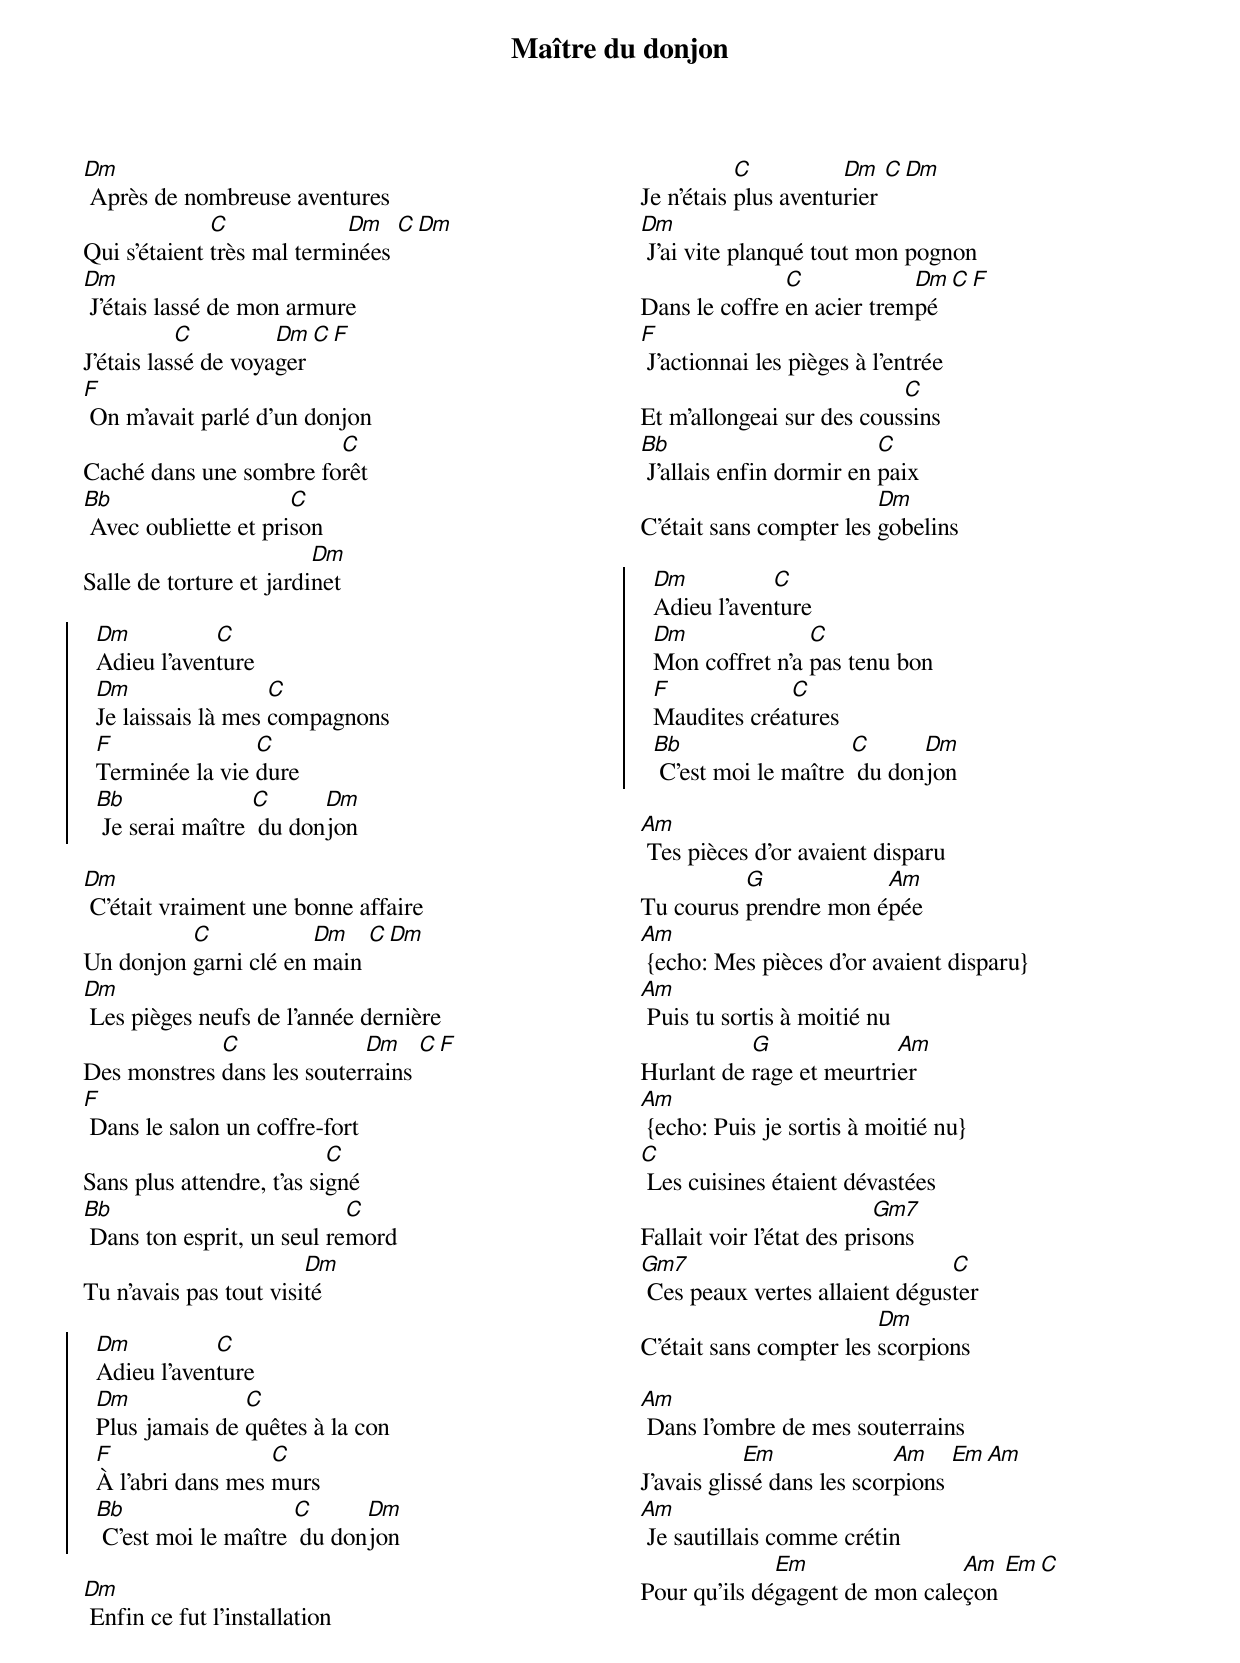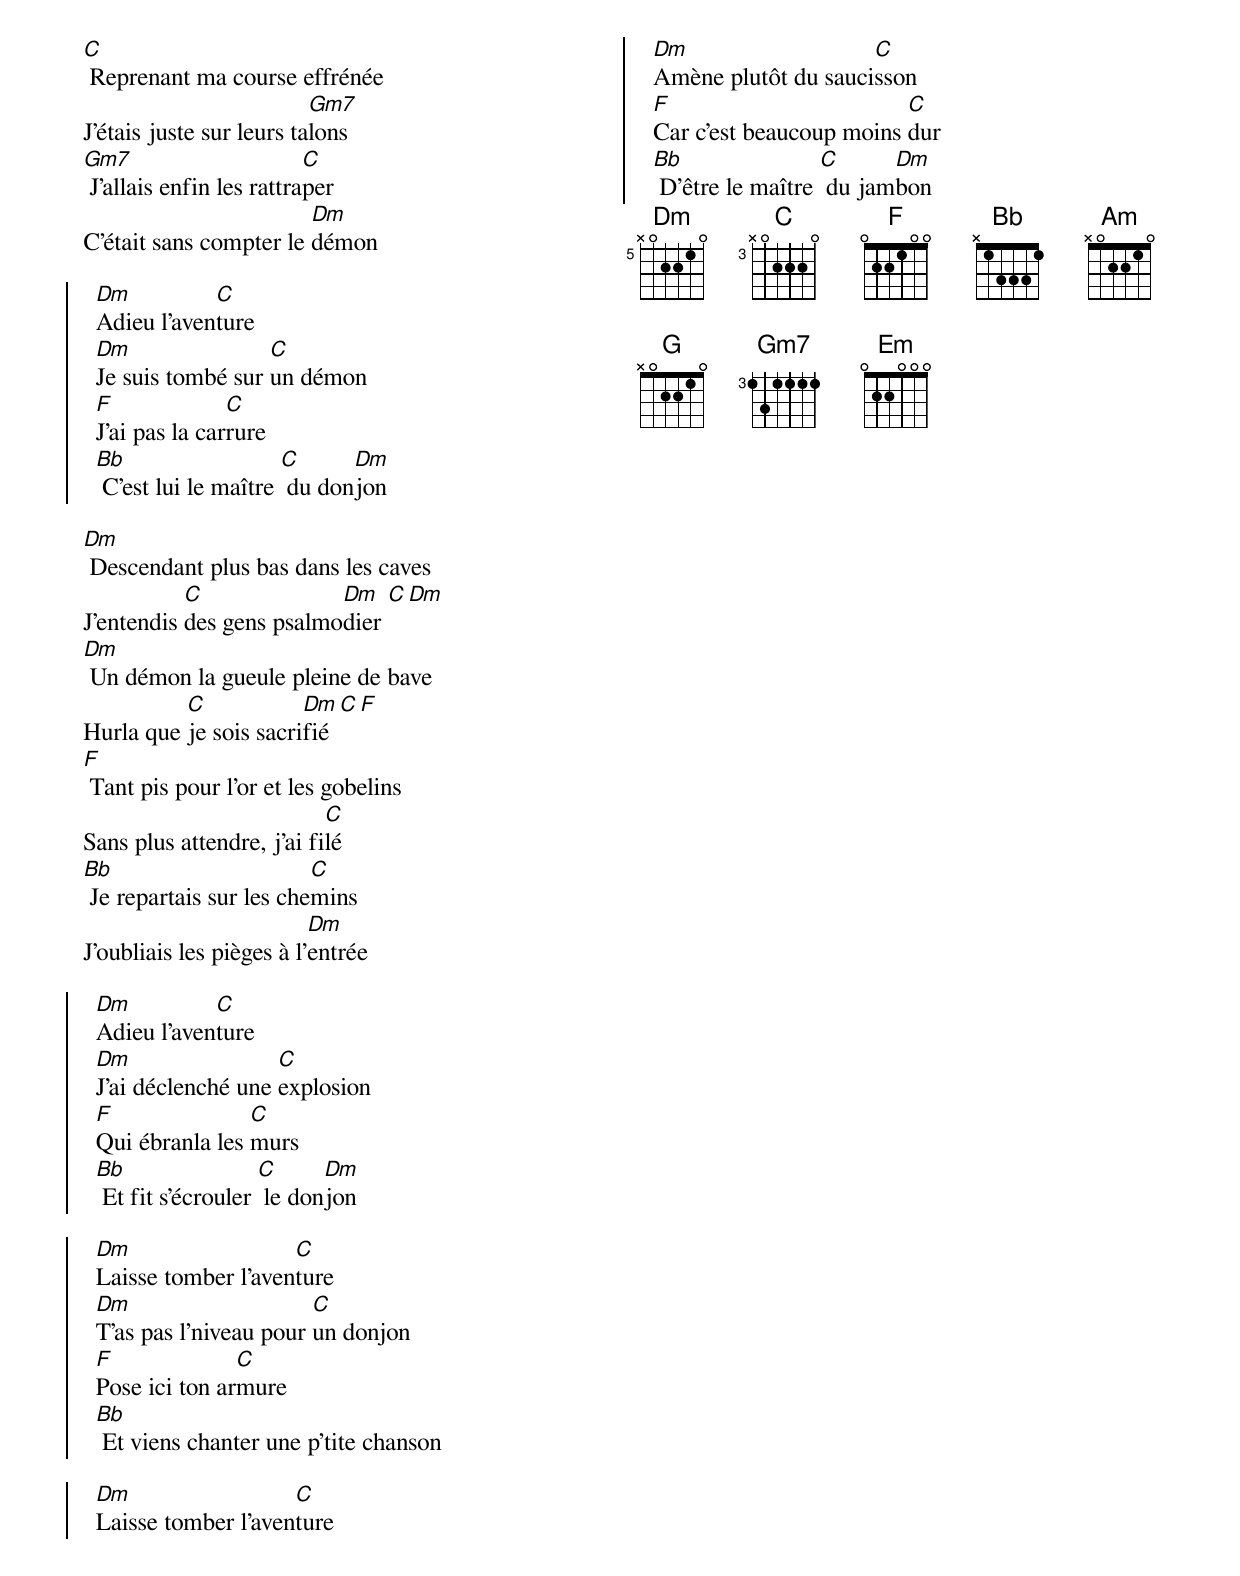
{title: Maître du donjon}
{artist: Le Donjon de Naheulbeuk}
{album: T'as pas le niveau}
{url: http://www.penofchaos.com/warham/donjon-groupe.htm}
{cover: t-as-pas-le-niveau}
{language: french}
{columns: 2}
{define: Dm base-fret 5 frets X 0 2 2 1 0}
{define: C base-fret 3 frets X 0 2 2 2 0}
{define: F base-fret 1 frets 0 2 2 1 0 0}
{define: B& base-fret 1 frets X 0 2 2 2 0}
{define: Am frets X 0 2 2 1 0}
{define: G frets X 0 2 2 1 0}
{define: Gm7 base-fret 3 frets 0 2 0 0 0 0 special}
{define: Em frets 0 2 2 0 0 0}

[Dm] Après de nombreuse aventures
Qui s'étaient [C]très mal termi[Dm]nées [C Dm]
[Dm] J'étais lassé de mon armure
J'étais las[C]sé de voya[Dm]ger [C F]
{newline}
[F] On m'avait parlé d'un donjon
Caché dans une sombre fo[C]rêt
[Bb] Avec oubliette et pri[C]son
Salle de torture et jardi[Dm]net

{start_of_chorus}
  [Dm]Adieu l'aven[C]ture
  [Dm]Je laissais là mes [C]compagnons
  [F]Terminée la vie [C]dure
  [Bb] Je serai maître [C] du don[Dm]jon
{end_of_chorus}

[Dm] C'était vraiment une bonne affaire
Un donjon [C]garni clé en [Dm]main [C Dm]
[Dm] Les pièges neufs de l'année dernière
Des monstres [C]dans les souter[Dm]rains [C F]
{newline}
[F] Dans le salon un coffre-fort
Sans plus attendre, t'as si[C]gné
[Bb] Dans ton esprit, un seul re[C]mord
Tu n'avais pas tout visi[Dm]té

{start_of_chorus}
  [Dm]Adieu l'aven[C]ture
  [Dm]Plus jamais de [C]quêtes à la con
  [F]À l'abri dans mes [C]murs
  [Bb] C'est moi le maître [C] du don[Dm]jon
{end_of_chorus}

[Dm] Enfin ce fut l'installation
Je n'étais [C]plus aventu[Dm]rier [C Dm]
[Dm] J'ai vite planqué tout mon pognon
Dans le coffre [C]en acier trem[Dm]pé [C F]
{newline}
[F] J'actionnai les pièges à l'entrée
Et m'allongeai sur des cous[C]sins
[Bb] J'allais enfin dormir en [C]paix
C'était sans compter les [Dm]gobelins

{start_of_chorus}
  [Dm]Adieu l'aven[C]ture
  [Dm]Mon coffret n'a [C]pas tenu bon
  [F]Maudites créa[C]tures
  [Bb] C'est moi le maître [C] du don[Dm]jon
{end_of_chorus}

[Am] Tes pièces d'or avaient disparu
Tu courus [G]prendre mon é[Am]pée
[Am] {echo: Mes pièces d'or avaient disparu}
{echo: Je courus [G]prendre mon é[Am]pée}
[Am] Puis tu sortis à moitié nu
Hurlant de [G]rage et meurtri[Am]er
[Am] {echo: Puis je sortis à moitié nu}
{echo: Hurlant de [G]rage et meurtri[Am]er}
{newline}
[C] Les cuisines étaient dévastées
Fallait voir l'état des pri[Gm7]sons
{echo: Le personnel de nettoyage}
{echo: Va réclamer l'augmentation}
[Gm7] Ces peaux vertes allaient dégus[C]ter
C'était sans compter les [Dm]scorpions

[Am] Dans l'ombre de mes souterrains
J'avais glis[Em]sé dans les scor[Am]pions [Em Am]
[Am] Je sautillais comme crétin
Pour qu'ils dé[Em]gagent de mon cale[Am]çon [Em C]
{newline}
[C] Reprenant ma course effrénée
J'étais juste sur leurs ta[Gm7]lons
[Gm7] J'allais enfin les rattra[C]per
C'était sans compter le [Dm]démon

{start_of_chorus}
  [Dm]Adieu l'aven[C]ture
  [Dm]Je suis tombé sur [C]un démon
  [F]J'ai pas la car[C]rure
  [Bb] C'est lui le maître [C] du don[Dm]jon
{end_of_chorus}

[Dm] Descendant plus bas dans les caves
J'entendis [C]des gens psalmo[Dm]dier [C Dm]
[Dm] Un démon la gueule pleine de bave
Hurla que [C]je sois sacri[Dm]fié [C F]
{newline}
[F] Tant pis pour l'or et les gobelins
Sans plus attendre, j'ai fi[C]lé
[Bb] Je repartais sur les che[C]mins
J'oubliais les pièges à l'[Dm]entrée

{start_of_chorus}
  [Dm]Adieu l'aven[C]ture
  [Dm]J'ai déclenché une [C]explosion
  [F]Qui ébranla les [C]murs
  [Bb] Et fit s'écrouler [C] le don[Dm]jon
{end_of_chorus}

{start_of_chorus}
  [Dm]Laisse tomber l'aven[C]ture
  [Dm]T'as pas l'niveau pour [C]un donjon
  [F]Pose ici ton ar[C]mure
  [Bb] Et viens chanter une p'tite chanson
{end_of_chorus}

{start_of_chorus}
  [Dm]Laisse tomber l'aven[C]ture
  [Dm]Amène plutôt du sauci[C]sson
  [F]Car c'est beaucoup moins [C]dur
  [Bb] D'être le maître [C] du jam[Dm]bon
{end_of_chorus}
